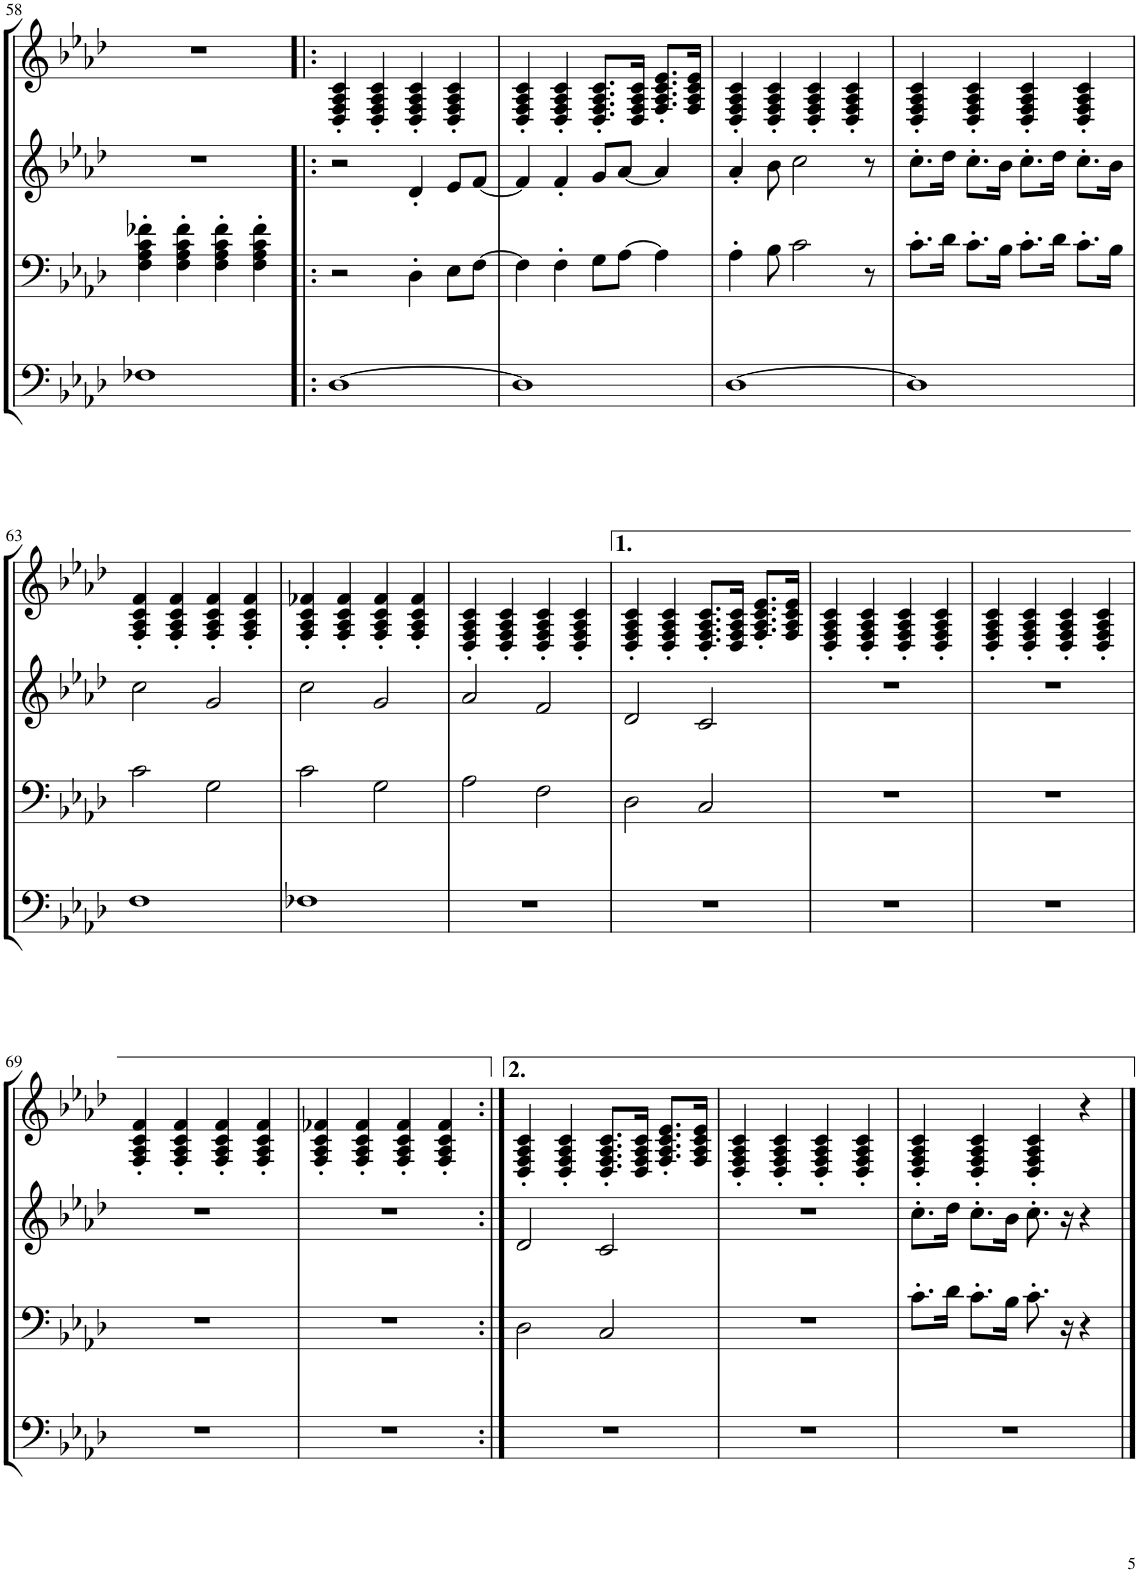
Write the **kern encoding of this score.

**kern	**kern	**kern	**kern
*part4	*part3	*part2	*part1
*staff4	*staff3	*staff2	*staff1
*I"Tuba	*I"Trombone	*I"Bb Trumpet 2	*I"Bb Trumpet 1
*I'Tba	*I'Trb	*I'Tpt	*I'Tpt
!!LO:PB:g=z
*clefF4	*clefF4	*clefG2	*clefG2
*	*	*ITrd1c2	*ITrd1c2
*k[b-e-a-d-]	*k[b-e-a-d-]	*k[b-e-a-d-]	*k[b-e-a-d-]
*M4/4	*M4/4	*M4/4	*M4/4
=58	=58	=58	=58
1F-X	4F\' 4A-\' 4c\' 4f-X\'	1r	1r
.	4F\' 4A-\' 4c\' 4f-\'	.	.
.	4F\' 4A-\' 4c\' 4f-\'	.	.
.	4F\' 4A-\' 4c\' 4f-\'	.	.
=59!|:	=59!|:	=59!|:	=59!|:
[1D-	2r	2r	4D-/' 4F/' 4A-/' 4c/'
.	.	.	4D-/' 4F/' 4A-/' 4c/'
.	4D-'\	4d-'/	4D-/' 4F/' 4A-/' 4c/'
.	8E-\L	8e-/L	4D-/' 4F/' 4A-/' 4c/'
.	[8F\J	[8f/J	.
=60	=60	=60	=60
1D-]	4F\]	4f/]	4D-/' 4F/' 4A-/' 4c/'
.	4F'\	4f'/	4D-/' 4F/' 4A-/' 4c/'
.	8G\L	8g/L	8.D-/' 8.F/' 8.A-/' 8.c/'L
.	[8A-\J	[8a-/J	.
.	.	.	16D-/ 16F/ 16A-/ 16c/Jk
.	4A-\]	4a-/]	8.F/' 8.A-/' 8.c/' 8.e-/'L
.	.	.	16F/ 16A-/ 16c/ 16e-/Jk
=61	=61	=61	=61
[1D-	4A-'\	4a-'/	4D-/' 4F/' 4A-/' 4c/'
.	8B-\	8b-\	4D-/' 4F/' 4A-/' 4c/'
.	2c\	2cc\	.
.	.	.	4D-/' 4F/' 4A-/' 4c/'
.	.	.	4D-/' 4F/' 4A-/' 4c/'
.	8r	8r	.
=62	=62	=62	=62
1D-]	8.c'\L	8.cc'\L	4D-/' 4F/' 4A-/' 4c/'
.	16d-\Jk	16dd-\Jk	.
.	8.c'\L	8.cc'\L	4D-/' 4F/' 4A-/' 4c/'
.	16B-\Jk	16b-\Jk	.
.	8.c'\L	8.cc'\L	4D-/' 4F/' 4A-/' 4c/'
.	16d-\Jk	16dd-\Jk	.
.	8.c'\L	8.cc'\L	4D-/' 4F/' 4A-/' 4c/'
.	16B-\Jk	16b-\Jk	.
!!LO:LB:g=z
=63	=63	=63	=63
1F	2c\	2cc\	4F/' 4A-/' 4c/' 4f/'
.	.	.	4F/' 4A-/' 4c/' 4f/'
.	2G\	2g/	4F/' 4A-/' 4c/' 4f/'
.	.	.	4F/' 4A-/' 4c/' 4f/'
=64	=64	=64	=64
1F-X	2c\	2cc\	4F/' 4A-/' 4c/' 4f-X/'
.	.	.	4F/' 4A-/' 4c/' 4f-/'
.	2G\	2g/	4F/' 4A-/' 4c/' 4f-/'
.	.	.	4F/' 4A-/' 4c/' 4f-/'
=65	=65	=65	=65
1r	2A-\	2a-/	4D-/' 4F/' 4A-/' 4c/'
.	.	.	4D-/' 4F/' 4A-/' 4c/'
.	2F\	2f/	4D-/' 4F/' 4A-/' 4c/'
.	.	.	4D-/' 4F/' 4A-/' 4c/'
=66	=66	=66	=66
1r	2D-\	2d-/	4D-/' 4F/' 4A-/' 4c/'
.	.	.	4D-/' 4F/' 4A-/' 4c/'
.	2C/	2c/	8.D-/' 8.F/' 8.A-/' 8.c/'L
.	.	.	16D-/ 16F/ 16A-/ 16c/Jk
.	.	.	8.F/' 8.A-/' 8.c/' 8.e-/'L
.	.	.	16F/ 16A-/ 16c/ 16e-/Jk
=67	=67	=67	=67
1r	1r	1r	4D-/' 4F/' 4A-/' 4c/'
.	.	.	4D-/' 4F/' 4A-/' 4c/'
.	.	.	4D-/' 4F/' 4A-/' 4c/'
.	.	.	4D-/' 4F/' 4A-/' 4c/'
=68	=68	=68	=68
1r	1r	1r	4D-/' 4F/' 4A-/' 4c/'
.	.	.	4D-/' 4F/' 4A-/' 4c/'
.	.	.	4D-/' 4F/' 4A-/' 4c/'
.	.	.	4D-/' 4F/' 4A-/' 4c/'
!!LO:LB:g=z
=69	=69	=69	=69
1r	1r	1r	4F/' 4A-/' 4c/' 4f/'
.	.	.	4F/' 4A-/' 4c/' 4f/'
.	.	.	4F/' 4A-/' 4c/' 4f/'
.	.	.	4F/' 4A-/' 4c/' 4f/'
=70	=70	=70	=70
1r	1r	1r	4F/' 4A-/' 4c/' 4f-X/'
.	.	.	4F/' 4A-/' 4c/' 4f-/'
.	.	.	4F/' 4A-/' 4c/' 4f-/'
.	.	.	4F/' 4A-/' 4c/' 4f-/'
=71:|!	=71:|!	=71:|!	=71:|!
1r	2D-\	2d-/	4D-/' 4F/' 4A-/' 4c/'
.	.	.	4D-/' 4F/' 4A-/' 4c/'
.	2C/	2c/	8.D-/' 8.F/' 8.A-/' 8.c/'L
.	.	.	16D-/ 16F/ 16A-/ 16c/Jk
.	.	.	8.F/' 8.A-/' 8.c/' 8.e-/'L
.	.	.	16F/ 16A-/ 16c/ 16e-/Jk
=72	=72	=72	=72
1r	1r	1r	4D-/' 4F/' 4A-/' 4c/'
.	.	.	4D-/' 4F/' 4A-/' 4c/'
.	.	.	4D-/' 4F/' 4A-/' 4c/'
.	.	.	4D-/' 4F/' 4A-/' 4c/'
=73	=73	=73	=73
1r	8.c'\L	8.cc'\L	4D-/' 4F/' 4A-/' 4c/'
.	16d-\Jk	16dd-\Jk	.
.	8.c'\L	8.cc'\L	4D-/' 4F/' 4A-/' 4c/'
.	16B-\Jk	16b-\Jk	.
.	8.c'\	8.cc'\	4D-/' 4F/' 4A-/' 4c/'
.	16r	16r	.
.	4r	4r	4r
==	==	==	==
*-	*-	*-	*-
